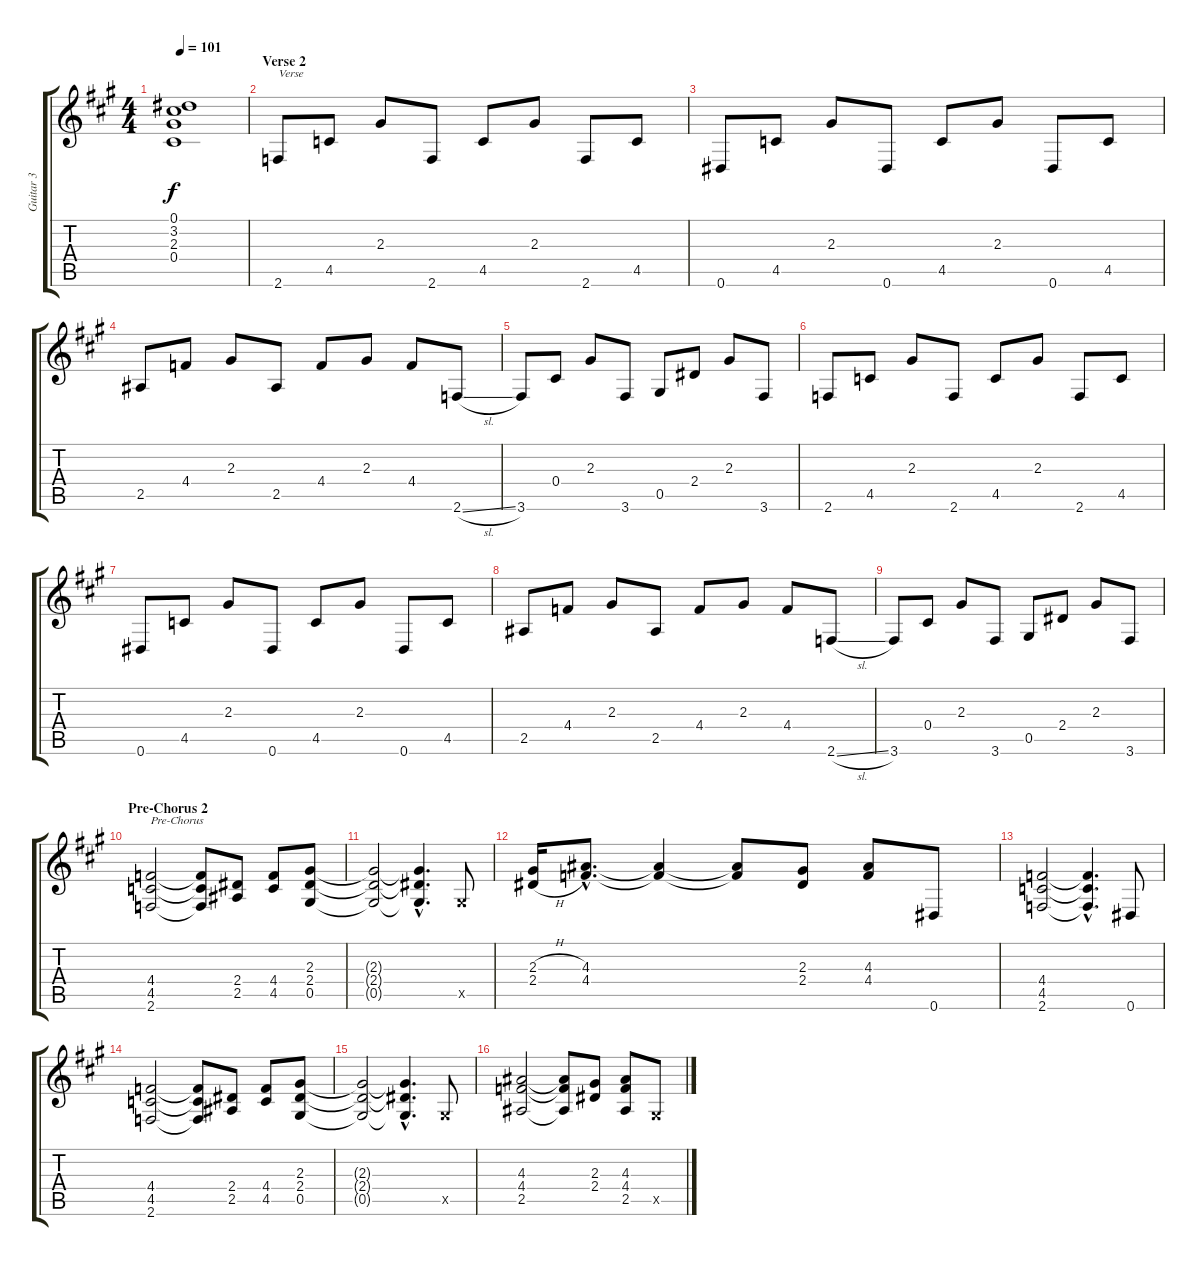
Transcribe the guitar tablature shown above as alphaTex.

\track ("Guitar 3" "Guitar 3") {instrument distortionguitar}
\staff {score tabs}
\tuning (Eb4 Bb3 Gb3 Db3 Ab2 Eb2) {hide}
\ts (4 4)
\tempo 101
\clef g2
\ks a
(0.1 3.2 2.3 0.4).1{dy f} |
\section ("" "Verse 2")
2.6.8{txt "Verse"} 4.5.8 2.3.8 2.6.8 4.5.8 2.3.8 2.6.8 4.5.8 |
0.6.8 4.5.8 2.3.8 0.6.8 4.5.8 2.3.8 0.6.8 4.5.8 |
2.5.8 4.4.8 2.3.8 2.5.8 4.4.8 2.3.8 4.4.8 2.6{sl}.8 |
3.6.8 0.4.8 2.3.8 3.6.8 0.5.8 2.4.8 2.3.8 3.6.8 |
2.6.8 4.5.8 2.3.8 2.6.8 4.5.8 2.3.8 2.6.8 4.5.8 |
0.6.8 4.5.8 2.3.8 0.6.8 4.5.8 2.3.8 0.6.8 4.5.8 |
2.5.8 4.4.8 2.3.8 2.5.8 4.4.8 2.3.8 4.4.8 2.6{sl}.8 |
3.6.8 0.4.8 2.3.8 3.6.8 0.5.8 2.4.8 2.3.8 3.6.8 |
\section ("" "Pre-Chorus 2")
(4.4 4.5 2.6).2{txt "Pre-Chorus"} (4.4{t} 4.5{t} 2.6{t}).8 (2.4 2.5).8 (4.4 4.5).8 (2.3 2.4 0.5).8 |
(2.3{t} 2.4{t} 0.5{t}).2 (2.3{hac t} 2.4{hac t} 0.5{hac t}).4{d} 0.5{x}.8 |
(2.3{h} 2.4{h}).16 (4.3{hac} 4.4{hac}).8{d} (4.3{t} 4.4{t}).4 (4.3{t} 4.4{t}).8 (2.3 2.4).8 (4.3 4.4).8 0.6.8 |
(4.4 4.5 2.6).2 (4.4{hac t} 4.5{hac t} 2.6{hac t}).4{d} 0.6.8 |
(4.4 4.5 2.6).2 (4.4{t} 4.5{t} 2.6{t}).8 (2.4 2.5).8 (4.4 4.5).8 (2.3 2.4 0.5).8 |
(2.3{t} 2.4{t} 0.5{t}).2 (2.3{hac t} 2.4{hac t} 0.5{hac t}).4{d} 0.5{x}.8 |
(4.3 4.4 2.5).2 (4.3{t} 4.4{t} 2.5{t}).8 (2.3 2.4).8 (4.3 4.4 2.5).8 0.5{x}.8
